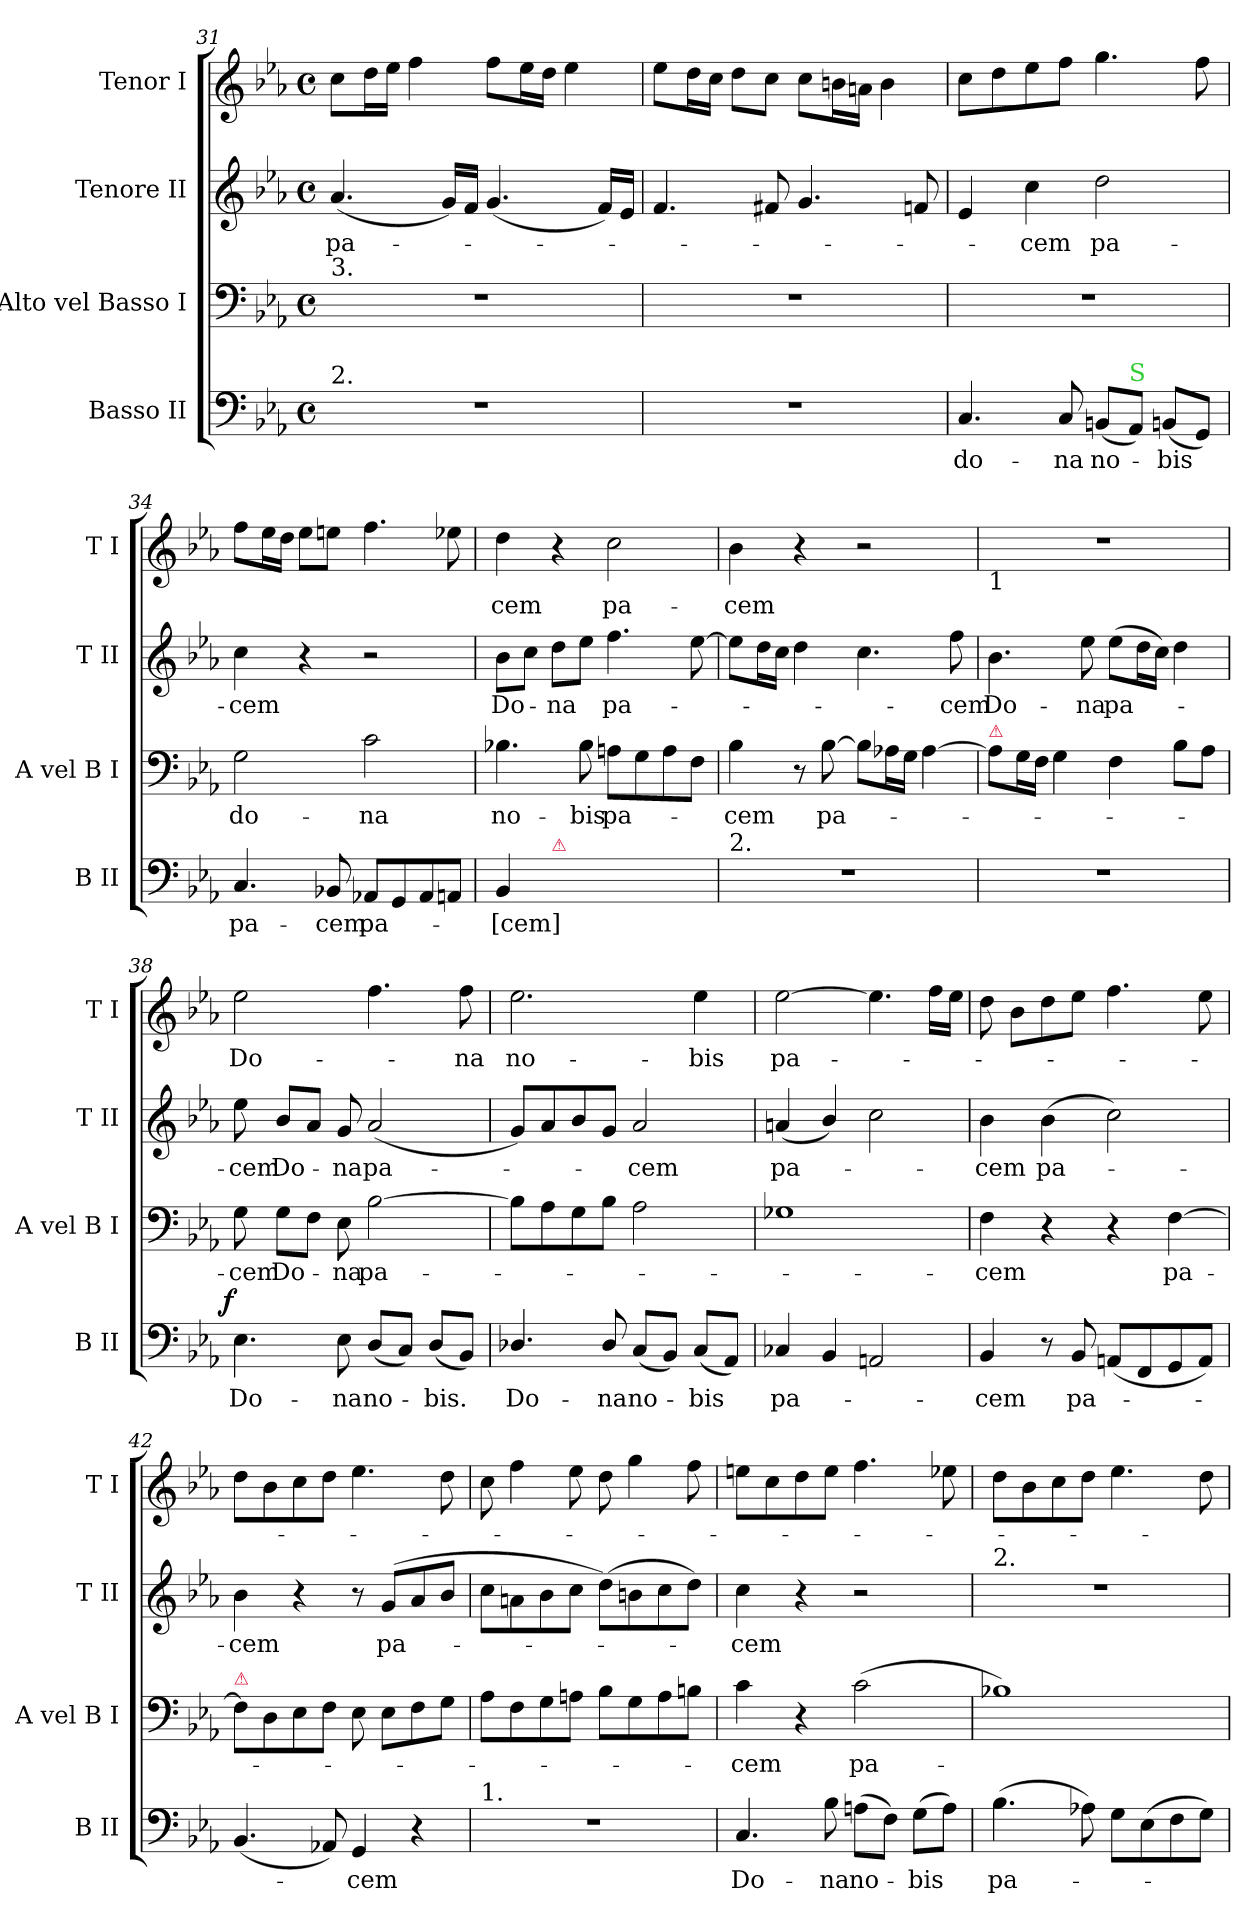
**kern	**text	**dynam	**kern	**text	**kern	**text	**kern	**text
*part4	*part4	*part4	*part3	*part3	*part2	*part2	*part1	*part1
*staff4	*staff4	*staff4	*staff3	*staff3	*staff2	*staff2	*staff1	*staff1
*I"Basso II	*	*	*I"Alto vel Basso I	*	*I"Tenore II	*	*I"Tenor I	*
*I'B II	*	*	*I'A vel B I	*	*I'T II	*	*I'T I	*
*clefF4	*	*	*clefF4	*	*clefG2	*	*clefG2	*
*	*	*	*	*	*ITrd8c12	*	*ITrd8c12	*
*k[b-e-a-]	*	*	*k[b-e-a-]	*	*k[b-e-a-]	*	*k[b-e-a-]	*
*E-:	*	*	*E-:	*	*E-:	*	*E-:	*
*M4/4	*	*	*M4/4	*	*M4/4	*	*M4/4	*
*met(c)	*	*	*met(c)	*	*met(c)	*	*met(c)	*
=31	=31	=31	=31	=31	=31	=31	=31	=31
!	!	!	!LO:TX:a:t=3.	!	!	!	!	!
!LO:TX:a:t=2.	!	!	!	!	!	!	!	!
1r	.	.	1r	.	(4.A-/	pa-	8c\L	.
.	.	.	.	.	.	.	16d\L	.
.	.	.	.	.	.	.	16e-\JJ	.
.	.	.	.	.	.	.	4f\	.
.	.	.	.	.	16G/LL)	.	.	.
.	.	.	.	.	16F/JJ	.	.	.
.	.	.	.	.	(4.G/	.	8f\L	.
.	.	.	.	.	.	.	16e-\L	.
.	.	.	.	.	.	.	16d\JJ	.
.	.	.	.	.	.	.	4e-\	.
.	.	.	.	.	16F/LL)	.	.	.
.	.	.	.	.	16E-/JJ	.	.	.
=32	=32	=32	=32	=32	=32	=32	=32	=32
1r	.	.	1r	.	4.F/	.	8e-\L	.
.	.	.	.	.	.	.	16d\L	.
.	.	.	.	.	.	.	16c\JJ	.
.	.	.	.	.	.	.	8d\L	.
.	.	.	.	.	8F#X/	.	8c\J	.
.	.	.	.	.	4.G/	.	8c\L	.
.	.	.	.	.	.	.	16Bn\L	.
.	.	.	.	.	.	.	16An\JJ	.
.	.	.	.	.	.	.	4B\	.
.	.	.	.	.	8Fn/	.	.	.
=33	=33	=33	=33	=33	=33	=33	=33	=33
4.C/	do-	.	1r	.	4E-/	.	8c\L	.
.	.	.	.	.	.	.	8d\	.
.	.	.	.	.	4c\	-cem	8e-\	.
8C/	-na	.	.	.	.	.	8f\J	.
(8BBn/L	no-	.	.	.	2d\	pa-	4.g\	.
!LO:TX:a:color=limegreen:t=S	!	!	!	!	!	!	!	!
8AA-/J)	.	.	.	.	.	.	.	.
(8BBn/L	-bis	.	.	.	.	.	.	.
8GG/J)	.	.	.	.	.	.	8f\	.
=34	=34	=34	=34	=34	=34	=34	=34	=34
4.C/	pa-	.	2G\	do-	4c\	-cem	8f\L	.
.	.	.	.	.	.	.	16e-\L	.
.	.	.	.	.	.	.	16d\JJ	.
.	.	.	.	.	4r	.	8e-\L	.
8BB-X/	-cem	.	.	.	.	.	8en\J	.
8AA-X/L	pa-	.	2c\	-na	2r	.	4.f\	.
8GG/	.	.	.	.	.	.	.	.
8AA-/	.	.	.	.	.	.	.	.
8AAn/J	.	.	.	.	.	.	8e-X\	.
=35	=35	=35	=35	=35	=35	=35	=35	=35
4BB-/	-[cem]	.	4.B-X\	no-	8B-\L	Do-	4d\	-cem
.	.	.	.	.	8c\J	.	.	.
!LO:TX:a:color=crimson:t=⚠	!	!	!	!	!	!	!	!
4ryy	.	.	.	.	8d\L	-na	4r	.
.	.	.	8B-\	-bis	8e-\J	.	.	.
2ryy	.	.	8An\L	pa-	4.f\	pa-	2c\	pa-
.	.	.	8G\	.	.	.	.	.
.	.	.	8A\	.	.	.	.	.
.	.	.	8F\J	.	[8e-\	.	.	.
=36	=36	=36	=36	=36	=36	=36	=36	=36
!LO:TX:a:t=2.	!	!	!	!	!	!	!	!
1r	.	.	4B-\	-cem	8e-\L]	.	4B-\	-cem
.	.	.	.	.	16d\L	.	.	.
.	.	.	.	.	16c\JJ	.	.	.
.	.	.	8r	.	4d\	.	4r	.
.	.	.	[8B-\	pa-	.	.	.	.
.	.	.	8B-\L]	.	4.c\	.	2r	.
.	.	.	16A-X\L	.	.	.	.	.
.	.	.	16G\JJ	.	.	.	.	.
.	.	.	[4A-\	.	.	.	.	.
.	.	.	.	.	8f\	-cem	.	.
=37	=37	=37	=37	=37	=37	=37	=37	=37
!	!	!	!	!	!	!	!LO:TX:b:t=1	!
!	!	!	!LO:TX:a:color=crimson:t=⚠	!	!	!	!	!
1r	.	.	8A-\L]	.	4.B-\	Do-	1r	.
.	.	.	16G\L	.	.	.	.	.
.	.	.	16F\JJ	.	.	.	.	.
.	.	.	4G\	.	.	.	.	.
.	.	.	.	.	8e-\	-na	.	.
.	.	.	4F\	.	(8e-\L	pa-	.	.
.	.	.	.	.	16d\L	.	.	.
.	.	.	.	.	16c\JJ)	.	.	.
.	.	.	8B-\L	.	4d\	.	.	.
.	.	.	8A-\J	.	.	.	.	.
=38	=38	=38	=38	=38	=38	=38	=38	=38
!	!	!LO:DY:b:rj	!	!	!	!	!	!
4.E-\	Do-	f	8G\	-cem	8e-\	-cem	2e-\	Do-
.	.	.	8G\L	Do-	8B-/L	Do-	.	.
.	.	.	8F\J	.	8A-/J	.	.	.
8E-\	-na	.	8E-\	-na	8G/	-na	.	.
(8D/L	no-	.	[2B-\	pa-	(2A-/	pa-	4.f\	.
8C/J)	.	.	.	.	.	.	.	.
(8D/L	-bis.	.	.	.	.	.	.	.
8BB-/J)	.	.	.	.	.	.	8f\	-na
=39	=39	=39	=39	=39	=39	=39	=39	=39
4.D-X/	Do-	.	8B-\L]	.	8G/L)	.	2.e-\	no-
.	.	.	8A-\	.	8A-/	.	.	.
.	.	.	8G\	.	8B-/	.	.	.
8D-/	-na	.	8B-\J	.	8G/J	.	.	.
(8C/L	no-	.	2A-\	.	2A-/	-cem	.	.
8BB-/J)	.	.	.	.	.	.	.	.
(8C/L	-bis	.	.	.	.	.	4e-\	-bis
8AA-/J)	.	.	.	.	.	.	.	.
=40	=40	=40	=40	=40	=40	=40	=40	=40
4C-X/	pa-	.	1G-X\	.	(4An/	pa-	[2e-\	pa-
4BB-/	.	.	.	.	4B-/)	.	.	.
2AAn/	.	.	.	.	2c\	.	4.e-\]	.
.	.	.	.	.	.	.	16f\LL	.
.	.	.	.	.	.	.	16e-\JJ	.
=41	=41	=41	=41	=41	=41	=41	=41	=41
4BB-/	-cem	.	4F\	-cem	4B-\	-cem	8d\	.
.	.	.	.	.	.	.	8B-\L	.
8r	.	.	4r	.	(4B-\	pa-	8d\	.
8BB-/	pa-	.	.	.	.	.	8e-\J	.
(8AAn/L	.	.	4r	.	2c\)	.	4.f\	.
8FF/	.	.	.	.	.	.	.	.
8GG/	.	.	[4F\	pa-	.	.	.	.
8AA/J)	.	.	.	.	.	.	8e-\	.
=42	=42	=42	=42	=42	=42	=42	=42	=42
!	!	!	!LO:TX:a:color=crimson:t=⚠	!	!	!	!	!
(4.BB-/	.	.	8F\L]	.	4B-\	-cem	8d\L	.
.	.	.	8D\	.	.	.	8B-\	.
.	.	.	8E-\	.	4r	.	8c\	.
8AA-X/)	.	.	8F\J	.	.	.	8d\J	.
4GG/	-cem	.	8E-\	.	8r	.	4.e-\	.
.	.	.	8E-\L	.	(<8G/L	pa-	.	.
4r	.	.	8F\	.	8A-/	.	.	.
.	.	.	8G\J	.	8B-/J	.	8d\	.
=43	=43	=43	=43	=43	=43	=43	=43	=43
!LO:TX:a:t=1.	!	!	!	!	!	!	!	!
1r	.	.	8A-\L	.	8c\L	.	8c\	.
.	.	.	8F\	.	8An\	.	4f\	.
.	.	.	8G\	.	8B-\	.	.	.
.	.	.	8An\J	.	8c\J	.	8e-\	.
.	.	.	8B-\L	.	(8d\L)	.	8d\	.
.	.	.	8G\	.	8Bn\	.	4g\	.
.	.	.	8A\	.	8c\	.	.	.
.	.	.	8Bn\J	.	8d\J)	.	8f\	.
=44	=44	=44	=44	=44	=44	=44	=44	=44
4.C/	Do-	.	4c\	-cem	4c\	-cem	8en\L	.
.	.	.	.	.	.	.	8c\	.
.	.	.	4r	.	4r	.	8d\	.
8B-\	-na	.	.	.	.	.	8e\J	.
(8An\L	no-	.	(<2c\	pa-	2r	.	4.f\	.
8F\J)	.	.	.	.	.	.	.	.
(8G\L	-bis	.	.	.	.	.	.	.
8A\J)	.	.	.	.	.	.	8e-X\	.
=45	=45	=45	=45	=45	=45	=45	=45	=45
!	!	!	!	!	!LO:TX:a:t=2.	!	!	!
(<4.B-\	pa-	.	1B-X\)	.	1r	.	8d\L	.
.	.	.	.	.	.	.	8B-\	.
.	.	.	.	.	.	.	8c\	.
8A-X\)	.	.	.	.	.	.	8d\J	.
8G\L	.	.	.	.	.	.	4.e-\	.
(8E-\	.	.	.	.	.	.	.	.
8F\	.	.	.	.	.	.	.	.
8G\J)	.	.	.	.	.	.	8d\	.
=	=	=	=	=	=	=	=	=
*-	*-	*-	*-	*-	*-	*-	*-	*-
